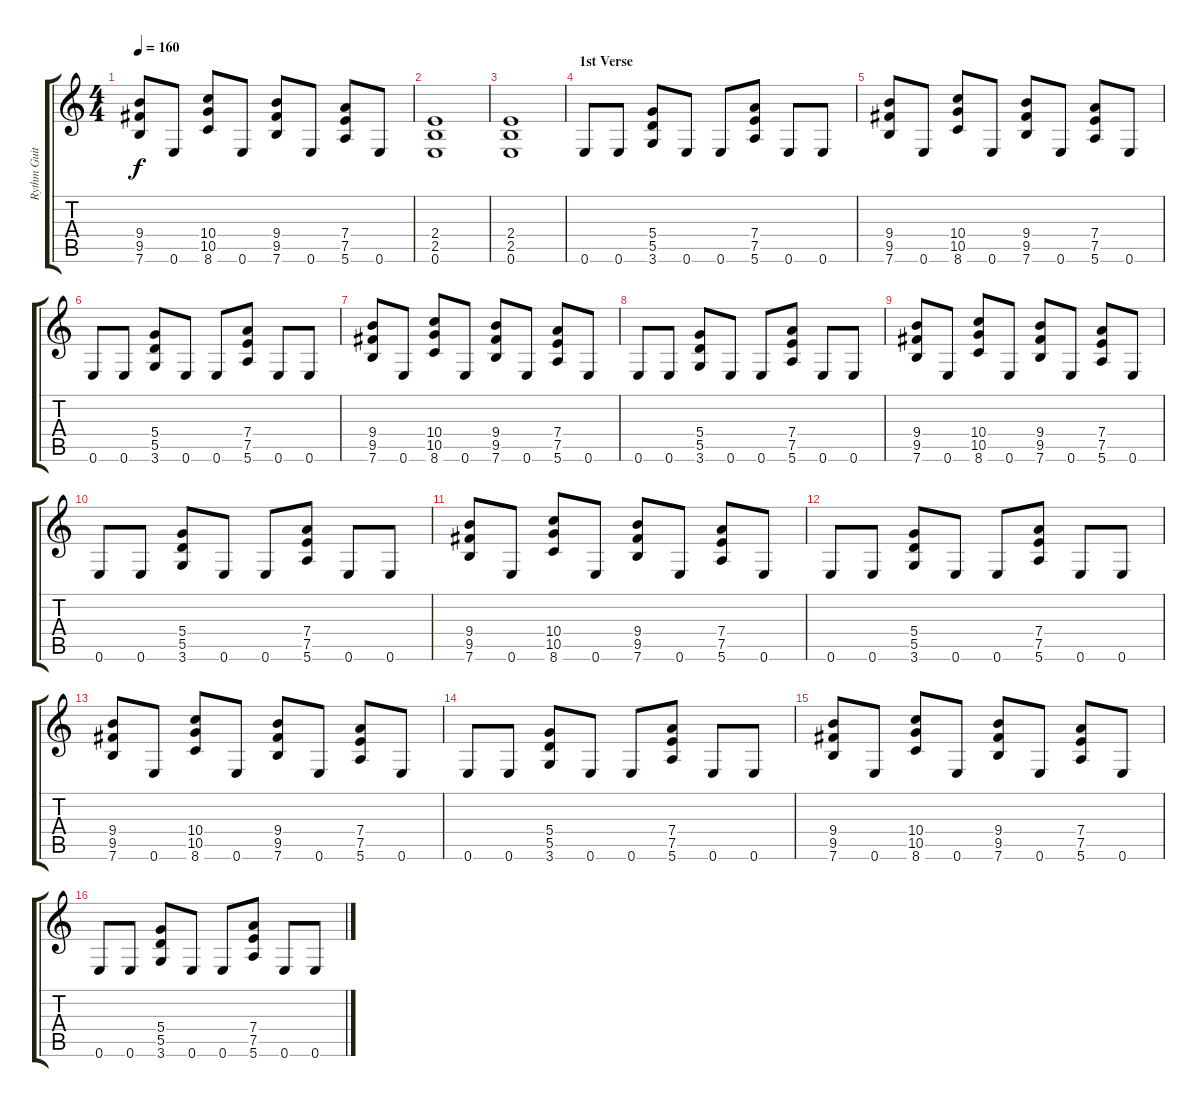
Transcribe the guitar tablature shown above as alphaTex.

\track ("Rythm Guitar" "Rythm Guit") {instrument overdrivenguitar}
\staff {score tabs}
\tuning (E4 B3 G3 D3 A2 E2) {hide}
\ts (4 4)
\tempo 160
\clef g2
\ks c
(9.4 9.5 7.6).8{dy f} 0.6.8 (10.4 10.5 8.6).8 0.6.8 (9.4 9.5 7.6).8 0.6.8 (7.4 7.5 5.6).8 0.6.8 |
(2.4 2.5 0.6).1 |
(2.4 2.5 0.6).1 |
\section ("" "1st Verse")
0.6.8 0.6.8 (5.4 5.5 3.6).8 0.6.8 0.6.8 (7.4 7.5 5.6).8 0.6.8 0.6.8 |
(9.4 9.5 7.6).8 0.6.8 (10.4 10.5 8.6).8 0.6.8 (9.4 9.5 7.6).8 0.6.8 (7.4 7.5 5.6).8 0.6.8 |
0.6.8 0.6.8 (5.4 5.5 3.6).8 0.6.8 0.6.8 (7.4 7.5 5.6).8 0.6.8 0.6.8 |
(9.4 9.5 7.6).8 0.6.8 (10.4 10.5 8.6).8 0.6.8 (9.4 9.5 7.6).8 0.6.8 (7.4 7.5 5.6).8 0.6.8 |
0.6.8 0.6.8 (5.4 5.5 3.6).8 0.6.8 0.6.8 (7.4 7.5 5.6).8 0.6.8 0.6.8 |
(9.4 9.5 7.6).8 0.6.8 (10.4 10.5 8.6).8 0.6.8 (9.4 9.5 7.6).8 0.6.8 (7.4 7.5 5.6).8 0.6.8 |
0.6.8 0.6.8 (5.4 5.5 3.6).8 0.6.8 0.6.8 (7.4 7.5 5.6).8 0.6.8 0.6.8 |
(9.4 9.5 7.6).8 0.6.8 (10.4 10.5 8.6).8 0.6.8 (9.4 9.5 7.6).8 0.6.8 (7.4 7.5 5.6).8 0.6.8 |
0.6.8 0.6.8 (5.4 5.5 3.6).8 0.6.8 0.6.8 (7.4 7.5 5.6).8 0.6.8 0.6.8 |
(9.4 9.5 7.6).8 0.6.8 (10.4 10.5 8.6).8 0.6.8 (9.4 9.5 7.6).8 0.6.8 (7.4 7.5 5.6).8 0.6.8 |
0.6.8 0.6.8 (5.4 5.5 3.6).8 0.6.8 0.6.8 (7.4 7.5 5.6).8 0.6.8 0.6.8 |
(9.4 9.5 7.6).8 0.6.8 (10.4 10.5 8.6).8 0.6.8 (9.4 9.5 7.6).8 0.6.8 (7.4 7.5 5.6).8 0.6.8 |
0.6.8 0.6.8 (5.4 5.5 3.6).8 0.6.8 0.6.8 (7.4 7.5 5.6).8 0.6.8 0.6.8
